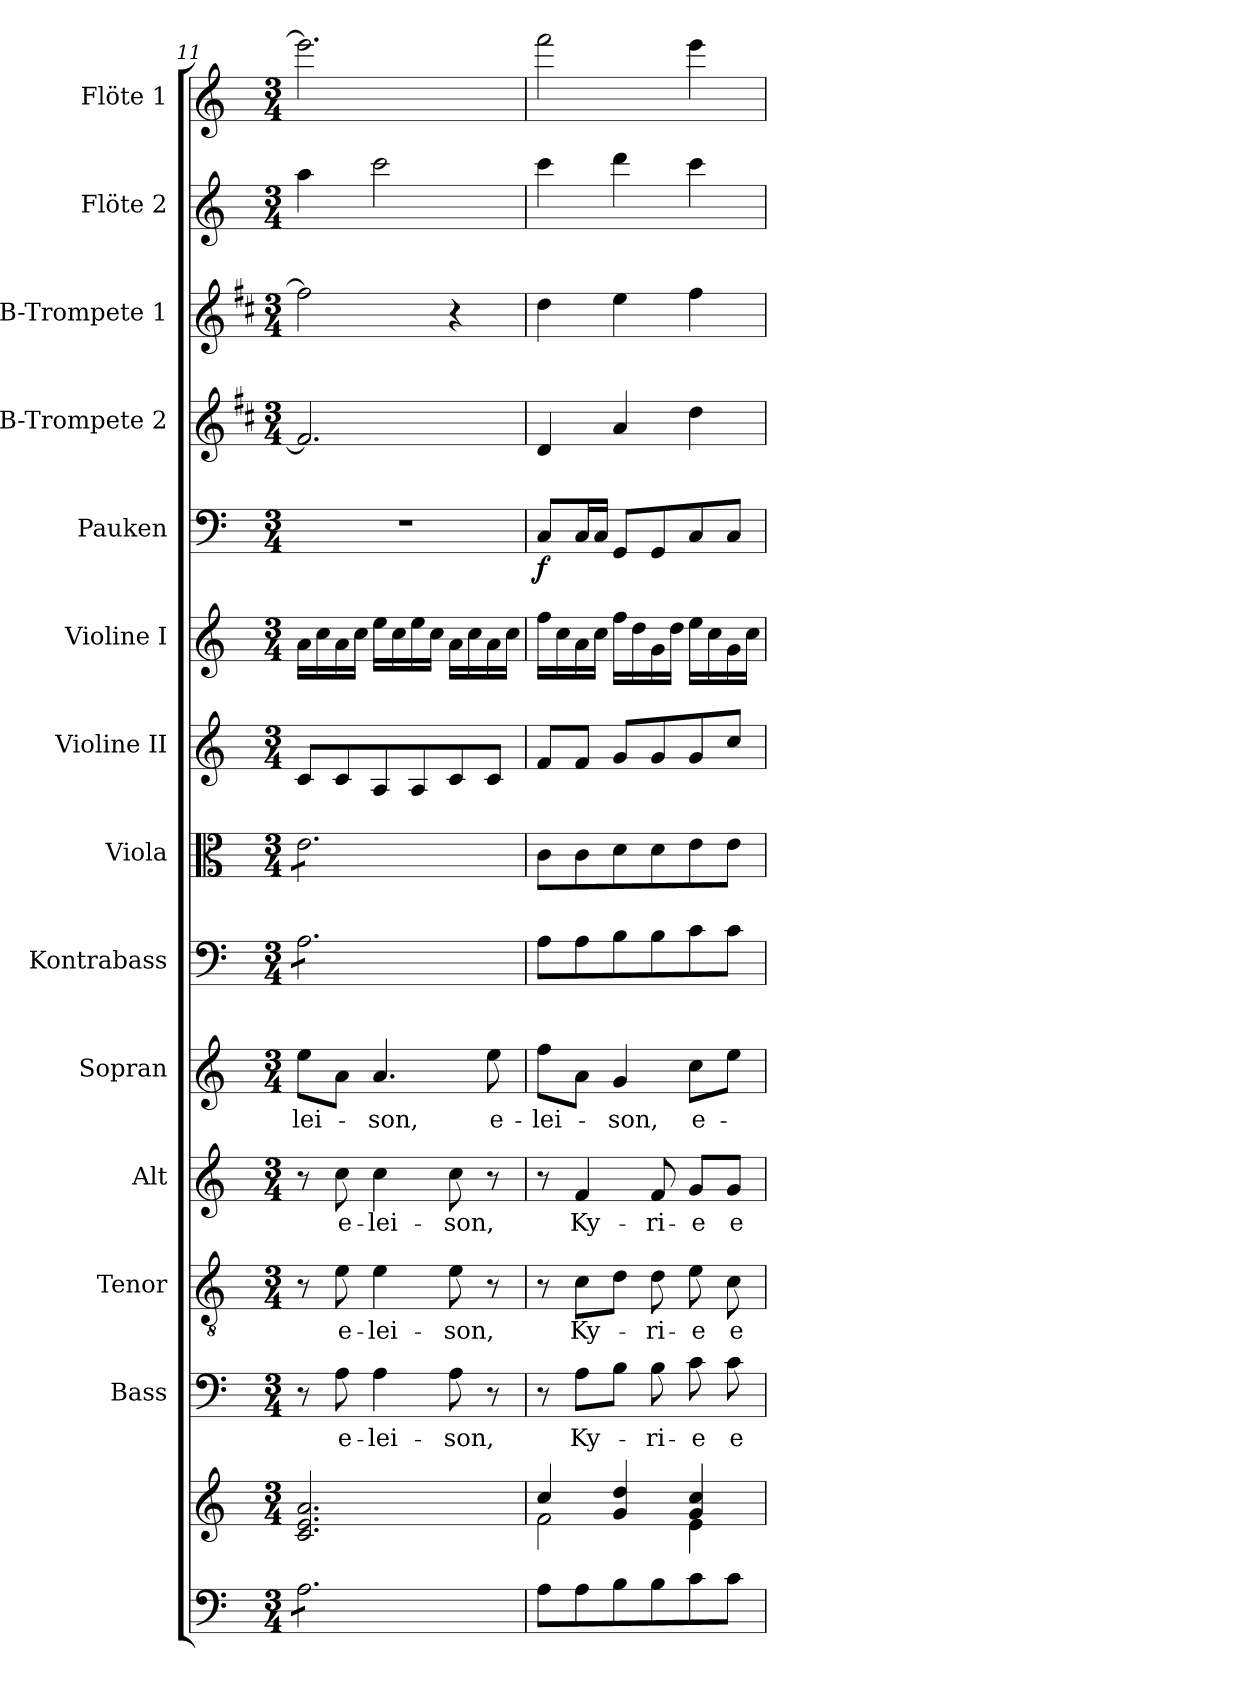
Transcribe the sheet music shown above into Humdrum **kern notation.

**kern	**kern	**kern	**text	**kern	**text	**kern	**text	**kern	**text	**kern	**kern	**kern	**kern	**kern	**dynam	**kern	**kern	**kern	**kern
*part14	*part14	*part13	*part13	*part12	*part12	*part11	*part11	*part10	*part10	*part9	*part8	*part7	*part6	*part5	*part5	*part4	*part3	*part2	*part1
*staff15	*staff14	*staff13	*staff13	*staff12	*staff12	*staff11	*staff11	*staff10	*staff10	*staff9	*staff8	*staff7	*staff6	*staff5	*staff5	*staff4	*staff3	*staff2	*staff1
*	*	*I"Bass	*	*I"Tenor	*	*I"Alt	*	*I"Sopran	*	*I"Kontrabass	*I"Viola	*I"Violine II	*I"Violine I	*I"Pauken	*	*I"B-Trompete 2	*I"B-Trompete 1	*I"Flöte 2	*I"Flöte 1
*	*	*I'B.	*	*I'T.	*	*I'A.	*	*I'S.	*	*I'Kb.	*I'Vla.	*I'Vl. II	*I'Vl. I	*I'Pk.	*	*I'B Trp. 2	*I'B Trp. 1	*I'Fl. 2	*I'Fl. 1
*clefF4	*clefG2	*clefF4	*	*clefGv2	*	*clefG2	*	*clefG2	*	*clefF4	*clefC3	*clefG2	*clefG2	*clefF4	*	*clefG2	*clefG2	*clefG2	*clefG2
*	*	*	*	*	*	*	*	*	*	*ITrd7c12	*	*	*	*	*	*ITrd1c2	*ITrd1c2	*	*
*k[]	*k[]	*k[]	*	*k[]	*	*k[]	*	*k[]	*	*k[]	*k[]	*k[]	*k[]	*k[]	*	*k[]	*k[]	*k[]	*k[]
*C:	*C:	*C:	*	*C:	*	*C:	*	*C:	*	*C:	*C:	*C:	*C:	*C:	*	*C:	*C:	*C:	*C:
*M3/4	*M3/4	*M3/4	*	*M3/4	*	*M3/4	*	*M3/4	*	*M3/4	*M3/4	*M3/4	*M3/4	*M3/4	*	*M3/4	*M3/4	*M3/4	*M3/4
=11	=11	=11	=11	=11	=11	=11	=11	=11	=11	=11	=11	=11	=11	=11	=11	=11	=11	=11	=11
!	!	!	!	!	!	!	!	!	!LO:LY:b	!	!	!	!	!	!	!	!	!	!
*tremolo	*	*	*	*	*	*	*	*	*	*	*	*	*	*	*	*	*	*	*
*	*	*	*	*	*	*	*	*	*	*tremolo	*	*	*	*	*	*	*	*	*
*	*	*	*	*	*	*	*	*	*	*	*tremolo	*	*	*	*	*	*	*	*
8A\L	2.c/ 2.e/ 2.a/	8r	.	8r	.	8r	.	8ee\L	-lei-	8AA\L	8e\L	8c/L	16a\LL	2.r	.	2.e/]	2ee\]	4aa\	2.eee\]
.	.	.	.	.	.	.	.	.	.	.	.	.	16cc\	.	.	.	.	.	.
!	!	!	!LO:LY:b	!	!LO:LY:b	!	!LO:LY:b	!	!	!	!	!	!	!	!	!	!	!	!
8A\	.	8A\	e-	8e\	e-	8cc\	e-	8a\J	.	8AA\	8e\	8c/	16a\	.	.	.	.	.	.
.	.	.	.	.	.	.	.	.	.	.	.	.	16cc\JJ	.	.	.	.	.	.
!	!	!	!LO:LY:b	!	!LO:LY:b	!	!LO:LY:b	!	!LO:LY:b	!	!	!	!	!	!	!	!	!	!
8A\	.	4A\	-lei-	4e\	-lei-	4cc\	-lei-	4.a/	-son,	8AA\	8e\	8A/	16ee\LL	.	.	.	.	2ccc\	.
.	.	.	.	.	.	.	.	.	.	.	.	.	16cc\	.	.	.	.	.	.
8A\	.	.	.	.	.	.	.	.	.	8AA\	8e\	8A/	16ee\	.	.	.	.	.	.
.	.	.	.	.	.	.	.	.	.	.	.	.	16cc\JJ	.	.	.	.	.	.
!	!	!	!LO:LY:b	!	!LO:LY:b	!	!LO:LY:b	!	!	!	!	!	!	!	!	!	!	!	!
8A\	.	8A\	-son,	8e\	-son,	8cc\	-son,	.	.	8AA\	8e\	8c/	16a\LL	.	.	.	4r	.	.
.	.	.	.	.	.	.	.	.	.	.	.	.	16cc\	.	.	.	.	.	.
!	!	!	!	!	!	!	!	!	!LO:LY:b	!	!	!	!	!	!	!	!	!	!
8A\J	.	8r	.	8r	.	8r	.	8ee\	e-	8AA\J	8e\J	8c/J	16a\	.	.	.	.	.	.
*	*	*	*	*	*	*	*	*	*	*	*Xtremolo	*	*	*	*	*	*	*	*
*	*	*	*	*	*	*	*	*	*	*Xtremolo	*	*	*	*	*	*	*	*	*
*Xtremolo	*	*	*	*	*	*	*	*	*	*	*	*	*	*	*	*	*	*	*
.	.	.	.	.	.	.	.	.	.	.	.	.	16cc\JJ	.	.	.	.	.	.
=12	=12	=12	=12	=12	=12	=12	=12	=12	=12	=12	=12	=12	=12	=12	=12	=12	=12	=12	=12
*	*^	*	*	*	*	*	*	*	*	*	*	*	*	*	*	*	*	*	*
!	!	!	!	!	!	!	!	!	!	!LO:LY:b	!	!	!	!	!	!LO:DY:b	!	!	!	!
8A\L	4cc/	2f\	8r	.	8r	.	8r	.	8ff\L	-lei-	8AA\L	8c\L	8f/L	16ff\LL	8C/L	f	4c/	4cc\	4ccc\	2fff\
.	.	.	.	.	.	.	.	.	.	.	.	.	.	16cc\	.	.	.	.	.	.
!	!	!	!	!LO:LY:b	!	!LO:LY:b	!	!LO:LY:b	!	!	!	!	!	!	!	!	!	!	!	!
8A\	.	.	8A\L	Ky-	8c\L	Ky-	4f/	Ky-	8a\J	.	8AA\	8c\	8f/J	16a\	16C/L	.	.	.	.	.
.	.	.	.	.	.	.	.	.	.	.	.	.	.	16cc\JJ	16C/JJ	.	.	.	.	.
!	!	!	!	!	!	!	!	!	!	!LO:LY:b	!	!	!	!	!	!	!	!	!	!
8B\	4g/ 4dd/	.	8B\J	.	8d\J	.	.	.	4g/	-son,	8BB\	8d\	8g/L	16ff\LL	8GG/L	.	4g/	4dd\	4ddd\	.
.	.	.	.	.	.	.	.	.	.	.	.	.	.	16dd\	.	.	.	.	.	.
!	!	!	!	!LO:LY:b	!	!LO:LY:b	!	!LO:LY:b	!	!	!	!	!	!	!	!	!	!	!	!
8B\	.	.	8B\	-ri-	8d\	-ri-	8f/	-ri-	.	.	8BB\	8d\	8g/	16g\	8GG/	.	.	.	.	.
.	.	.	.	.	.	.	.	.	.	.	.	.	.	16dd\JJ	.	.	.	.	.	.
!	!	!	!	!LO:LY:b	!	!LO:LY:b	!	!LO:LY:b	!	!LO:LY:b	!	!	!	!	!	!	!	!	!	!
8c\	4g/ 4cc/	4e\	8c\	-e	8e\	-e	8g/L	-e	8cc\L	e-	8C\	8e\	8g/	16ee\LL	8C/	.	4cc\	4ee\	4ccc\	4eee\
.	.	.	.	.	.	.	.	.	.	.	.	.	.	16cc\	.	.	.	.	.	.
!	!	!	!	!LO:LY:b	!	!LO:LY:b	!	!LO:LY:b	!	!	!	!	!	!	!	!	!	!	!	!
8c\J	.	.	8c\	e-	8c\	e-	8g/J	e-	8ee\J	.	8C\J	8e\J	8cc/J	16g\	8C/J	.	.	.	.	.
.	.	.	.	.	.	.	.	.	.	.	.	.	.	16cc\JJ	.	.	.	.	.	.
*	*v	*v	*	*	*	*	*	*	*	*	*	*	*	*	*	*	*	*	*	*
=	=	=	=	=	=	=	=	=	=	=	=	=	=	=	=	=	=	=	=
*-	*-	*-	*-	*-	*-	*-	*-	*-	*-	*-	*-	*-	*-	*-	*-	*-	*-	*-	*-
